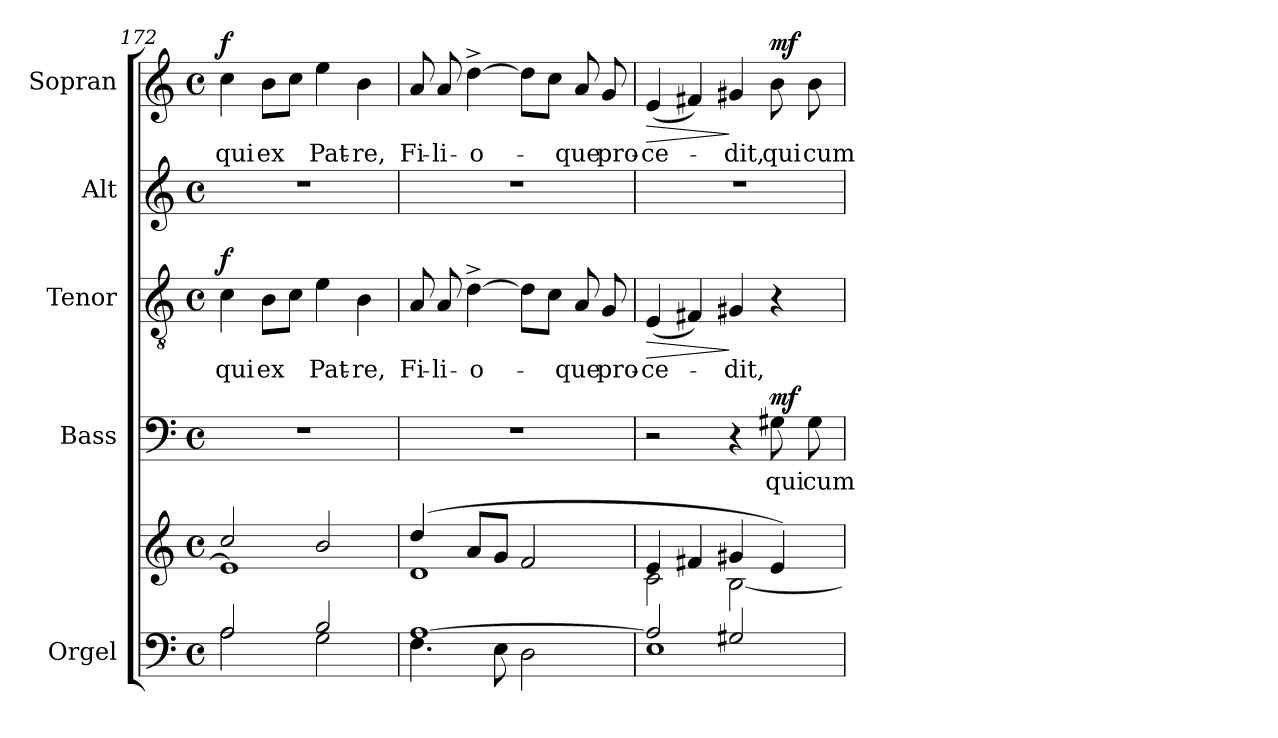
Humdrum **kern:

**kern	**kern	**kern	**text	**dynam	**kern	**text	**dynam	**kern	**kern	**text	**dynam
*part5	*part5	*part4	*part4	*part4	*part3	*part3	*part3	*part2	*part1	*part1	*part1
*staff6	*staff5	*staff4	*staff4	*staff4	*staff3	*staff3	*staff3	*staff2	*staff1	*staff1	*staff1
*I"Orgel	*	*I"Bass	*	*	*I"Tenor	*	*	*I"Alt	*I"Sopran	*	*
*I'Org.	*	*I'B.	*	*	*I'T.	*	*	*I'A.	*I'S.	*	*
*clefF4	*clefG2	*clefF4	*	*	*clefGv2	*	*	*clefG2	*clefG2	*	*
*k[]	*k[]	*k[]	*	*	*k[]	*	*	*k[]	*k[]	*	*
*C:	*C:	*C:	*	*	*C:	*	*	*C:	*C:	*	*
*M4/4	*M4/4	*M4/4	*	*	*M4/4	*	*	*M4/4	*M4/4	*	*
*met(c)	*met(c)	*met(c)	*	*	*met(c)	*	*	*met(c)	*met(c)	*	*
=172	=172	=172	=172	=172	=172	=172	=172	=172	=172	=172	=172
*^	*^	*	*	*	*	*	*	*	*	*	*
!	!	!	!	!	!	!	!	!LO:LY:b	!LO:DY:a	!	!	!LO:LY:b	!LO:DY:a
2A/	2A\	2cc/	1e]	1r	.	.	4c\	qui	f	1r	4cc\	qui	f
!	!	!	!	!	!	!	!	!LO:LY:b	!	!	!	!LO:LY:b	!
.	.	.	.	.	.	.	8B\L	ex	.	.	8b\L	ex	.
.	.	.	.	.	.	.	8c\J	.	.	.	8cc\J	.	.
!	!	!	!	!	!	!	!	!LO:LY:b	!	!	!	!LO:LY:b	!
2B/	2G\	2b/	.	.	.	.	4e\	Pat-	.	.	4ee\	Pat-	.
!	!	!	!	!	!	!	!	!LO:LY:b	!	!	!	!LO:LY:b	!
.	.	.	.	.	.	.	4B\	-re,	.	.	4b\	-re,	.
=173	=173	=173	=173	=173	=173	=173	=173	=173	=173	=173	=173	=173	=173
!	!	!	!	!	!	!	!	!LO:LY:b	!	!	!	!LO:LY:b	!
[>1A	4.F\	(4dd/	1d	1r	.	.	8A/	Fi-	.	1r	8a/	Fi-	.
!	!	!	!	!	!	!	!	!LO:LY:b	!	!	!	!LO:LY:b	!
.	.	.	.	.	.	.	8A/	-li-	.	.	8a/	-li-	.
!	!	!	!	!	!	!	!	!LO:LY:b	!	!	!	!LO:LY:b	!
.	.	8a/L	.	.	.	.	[4d^>\	-o-	.	.	[4dd^>\	-o-	.
.	8E\	8g/J	.	.	.	.	.	.	.	.	.	.	.
.	2D\	2f/	.	.	.	.	8d\L]	.	.	.	8dd\L]	.	.
.	.	.	.	.	.	.	8c\J	.	.	.	8cc\J	.	.
!	!	!	!	!	!	!	!	!LO:LY:b	!	!	!	!LO:LY:b	!
.	.	.	.	.	.	.	8A/	-que	.	.	8a/	-que	.
!	!	!	!	!	!	!	!	!LO:LY:b	!	!	!	!LO:LY:b	!
.	.	.	.	.	.	.	8G/	pro-	.	.	8g/	pro-	.
=174	=174	=174	=174	=174	=174	=174	=174	=174	=174	=174	=174	=174	=174
!	!	!	!	!	!	!	!	!LO:LY:b	!LO:HP:b	!	!	!LO:LY:b	!LO:HP:b
2A/]	1E	4e/	2c\	2r	.	.	(<4E/	-ce-	>	1r	(<4e/	-ce-	>
.	.	4f#X/	.	.	.	.	4F#X/)	.	.	.	4f#X/)	.	.
!	!	!	!	!	!	!	!	!LO:LY:b	!	!	!	!LO:LY:b	!
2G#X/	.	4g#X/	[<2B\	4r	.	.	4G#X/	-dit,	]	.	4g#X/	-dit,	]
!	!	!	!	!	!LO:LY:b	!LO:DY:a	!	!	!	!	!	!LO:LY:b	!LO:DY:a
.	.	4e/)	.	8G#X\	qui	mf	4r	.	.	.	8b\	qui	mf
!	!	!	!	!	!LO:LY:b	!	!	!	!	!	!	!LO:LY:b	!
.	.	.	.	8G#\	cum	.	.	.	.	.	8b\	cum	.
*v	*v	*	*	*	*	*	*	*	*	*	*	*	*
*	*v	*v	*	*	*	*	*	*	*	*	*	*
=	=	=	=	=	=	=	=	=	=	=	=
*-	*-	*-	*-	*-	*-	*-	*-	*-	*-	*-	*-
